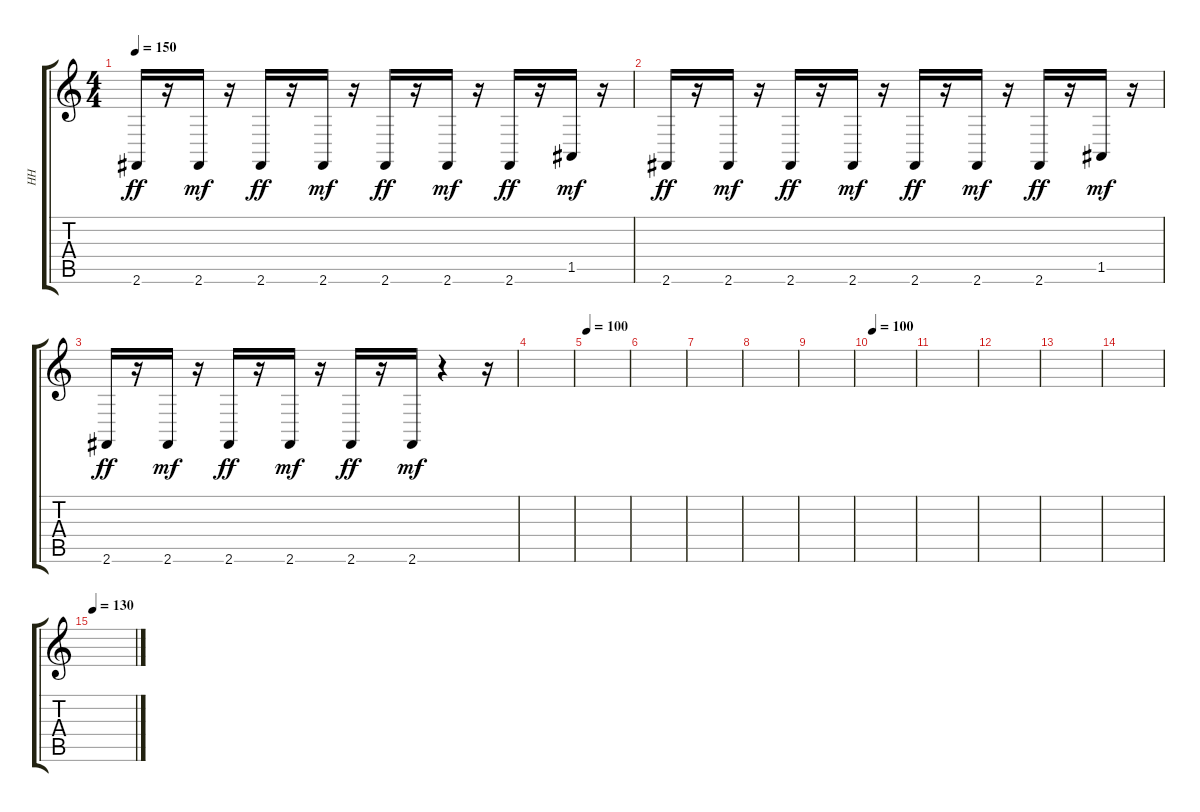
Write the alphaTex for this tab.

\track ("HH" "HH") {instrument acousticgrandpiano}
\staff {score tabs}
\tuning (E4 B3 G3 D3 A2 E2) {hide}
\ts (4 4)
\tempo 150
\clef g2
\ks c
2.6.16{dy ff} r.16 2.6.16{dy mf} r.16 2.6.16{dy ff} r.16 2.6.16{dy mf} r.16 2.6.16{dy ff} r.16 2.6.16{dy mf} r.16 2.6.16{dy ff} r.16 1.5.16{dy mf} r.16 |
2.6.16{dy ff} r.16 2.6.16{dy mf} r.16 2.6.16{dy ff} r.16 2.6.16{dy mf} r.16 2.6.16{dy ff} r.16 2.6.16{dy mf} r.16 2.6.16{dy ff} r.16 1.5.16{dy mf} r.16 |
2.6.16{dy ff} r.16 2.6.16{dy mf} r.16 2.6.16{dy ff} r.16 2.6.16{dy mf} r.16 2.6.16{dy ff} r.16 2.6.16{dy mf} r.4 r.16 |
|
\tempo 100
|
|
|
|
|
\tempo 100
|
|
|
|
|
\tempo 130
